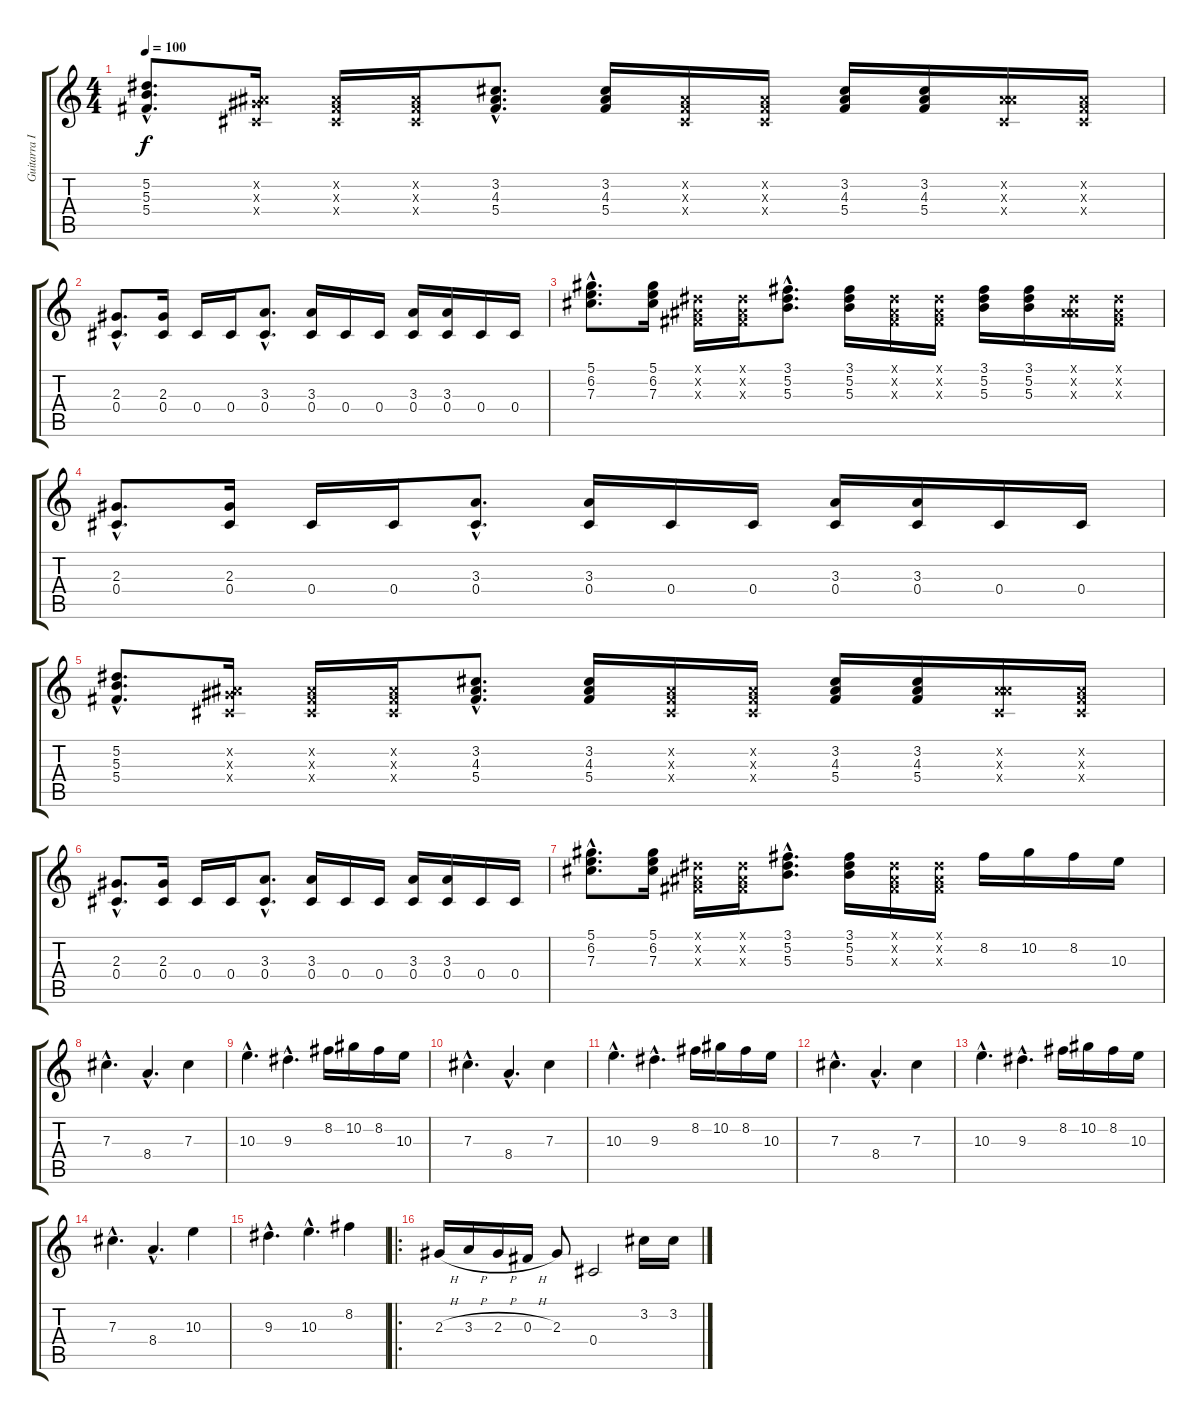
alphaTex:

\track ("Guitarra I" "Guitarra I") {instrument distortionguitar}
\staff {score tabs}
\tuning (Eb4 Bb3 Gb3 Db3 Ab2 Eb2) {hide}
\ts (4 4)
\tempo 100
\clef g2
\ks c
(5.2{hac} 5.3{hac} 5.4{hac}).8{d dy f} (0.2{x} 2.3{x} 0.4{x}).16 (0.2{x} 0.3{x} 0.4{x}).16 (0.2{x} 0.3{x} 0.4{x}).16 (3.2{hac} 4.3{hac} 5.4{hac}).8{d} (3.2 4.3 5.4).16 (0.2{x} 0.3{x} 0.4{x}).16 (0.2{x} 0.3{x} 0.4{x}).16 (3.2 4.3 5.4).16 (3.2 4.3 5.4).16 (0.2{x} 4.3{x} 0.4{x}).16 (0.2{x} 0.3{x} 0.4{x}).16 |
(2.3{hac} 0.4{hac}).8{d} (2.3 0.4).16 0.4.16 0.4.16 (3.3{hac} 0.4{hac}).8{d} (3.3 0.4).16 0.4.16 0.4.16 (3.3 0.4).16 (3.3 0.4).16 0.4.16 0.4.16 |
(5.1{hac} 6.2{hac} 7.3{hac}).8{d} (5.1 6.2 7.3).16 (0.1{x} 0.2{x} 0.3{x}).16 (0.1{x} 0.2{x} 0.3{x}).16 (3.1{hac} 5.2{hac} 5.3{hac}).8{d} (3.1 5.2 5.3).16 (0.1{x} 0.2{x} 0.3{x}).16 (0.1{x} 0.2{x} 0.3{x}).16 (3.1 5.2 5.3).16 (3.1 5.2 5.3).16 (0.1{x} 0.2{x} 4.3{x}).16 (0.1{x} 0.2{x} 0.3{x}).16 |
(2.3{hac} 0.4{hac}).8{d} (2.3 0.4).16 0.4.16 0.4.16 (3.3{hac} 0.4{hac}).8{d} (3.3 0.4).16 0.4.16 0.4.16 (3.3 0.4).16 (3.3 0.4).16 0.4.16 0.4.16 |
(5.2{hac} 5.3{hac} 5.4{hac}).8{d} (0.2{x} 2.3{x} 0.4{x}).16 (0.2{x} 0.3{x} 0.4{x}).16 (0.2{x} 0.3{x} 0.4{x}).16 (3.2{hac} 4.3{hac} 5.4{hac}).8{d} (3.2 4.3 5.4).16 (0.2{x} 0.3{x} 0.4{x}).16 (0.2{x} 0.3{x} 0.4{x}).16 (3.2 4.3 5.4).16 (3.2 4.3 5.4).16 (0.2{x} 4.3{x} 0.4{x}).16 (0.2{x} 0.3{x} 0.4{x}).16 |
(2.3{hac} 0.4{hac}).8{d} (2.3 0.4).16 0.4.16 0.4.16 (3.3{hac} 0.4{hac}).8{d} (3.3 0.4).16 0.4.16 0.4.16 (3.3 0.4).16 (3.3 0.4).16 0.4.16 0.4.16 |
(5.1{hac} 6.2{hac} 7.3{hac}).8{d} (5.1 6.2 7.3).16 (0.1{x} 0.2{x} 0.3{x}).16 (0.1{x} 0.2{x} 0.3{x}).16 (3.1{hac} 5.2{hac} 5.3{hac}).8{d} (3.1 5.2 5.3).16 (0.1{x} 0.2{x} 0.3{x}).16 (0.1{x} 0.2{x} 0.3{x}).16 8.2.16 10.2.16 8.2.16 10.3.16 |
7.3{hac}.4{d} 8.4{hac}.4{d} 7.3.4 |
10.3{hac}.4{d} 9.3{hac}.4{d} 8.2.16 10.2.16 8.2.16 10.3.16 |
7.3{hac}.4{d} 8.4{hac}.4{d} 7.3.4 |
10.3{hac}.4{d} 9.3{hac}.4{d} 8.2.16 10.2.16 8.2.16 10.3.16 |
7.3{hac}.4{d} 8.4{hac}.4{d} 7.3.4 |
10.3{hac}.4{d} 9.3{hac}.4{d} 8.2.16 10.2.16 8.2.16 10.3.16 |
7.3{hac}.4{d} 8.4{hac}.4{d} 10.3.4 |
9.3{hac}.4{d} 10.3{hac}.4{d} 8.2.4 |
\ro
2.3{h}.16 3.3{h}.16 2.3{h}.16 0.3{h}.16 2.3.8 0.4.2 3.2.16 3.2.16
